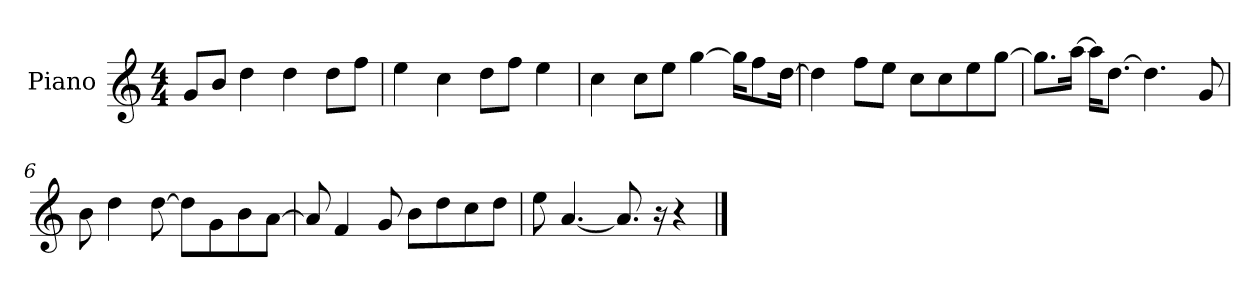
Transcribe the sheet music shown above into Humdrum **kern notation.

**kern
*part1
*staff1
*I"Piano
*I'P-no
*clefG2
*k[]
*M4/4
*MM90
=1
8g/L
8b/J
4dd\
4dd\
8dd\L
8ff\J
=2
4ee\
4cc\
8dd\L
8ff\J
4ee\
=3
4cc\
8cc\L
8ee\J
[4gg\
16gg\KL]
8ff\
[16dd\Jk
=4
4dd\]
8ff\L
8ee\J
8cc\L
8cc\
8ee\
[8gg\J
=5
8.gg\L]
[16aa\Jk
16aa\KL]
[8.dd\J
4.dd\]
8g/
!!LO:LB:g=z
=6
8b\
4dd\
[8dd\
8dd\L]
8g\
8b\
[8a\J
=7
8a/]
4f/
8g/
8b\L
8dd\
8cc\
8dd\J
=8
8ee\
[4.a/
8.a/]
16r
4r
==
*-
